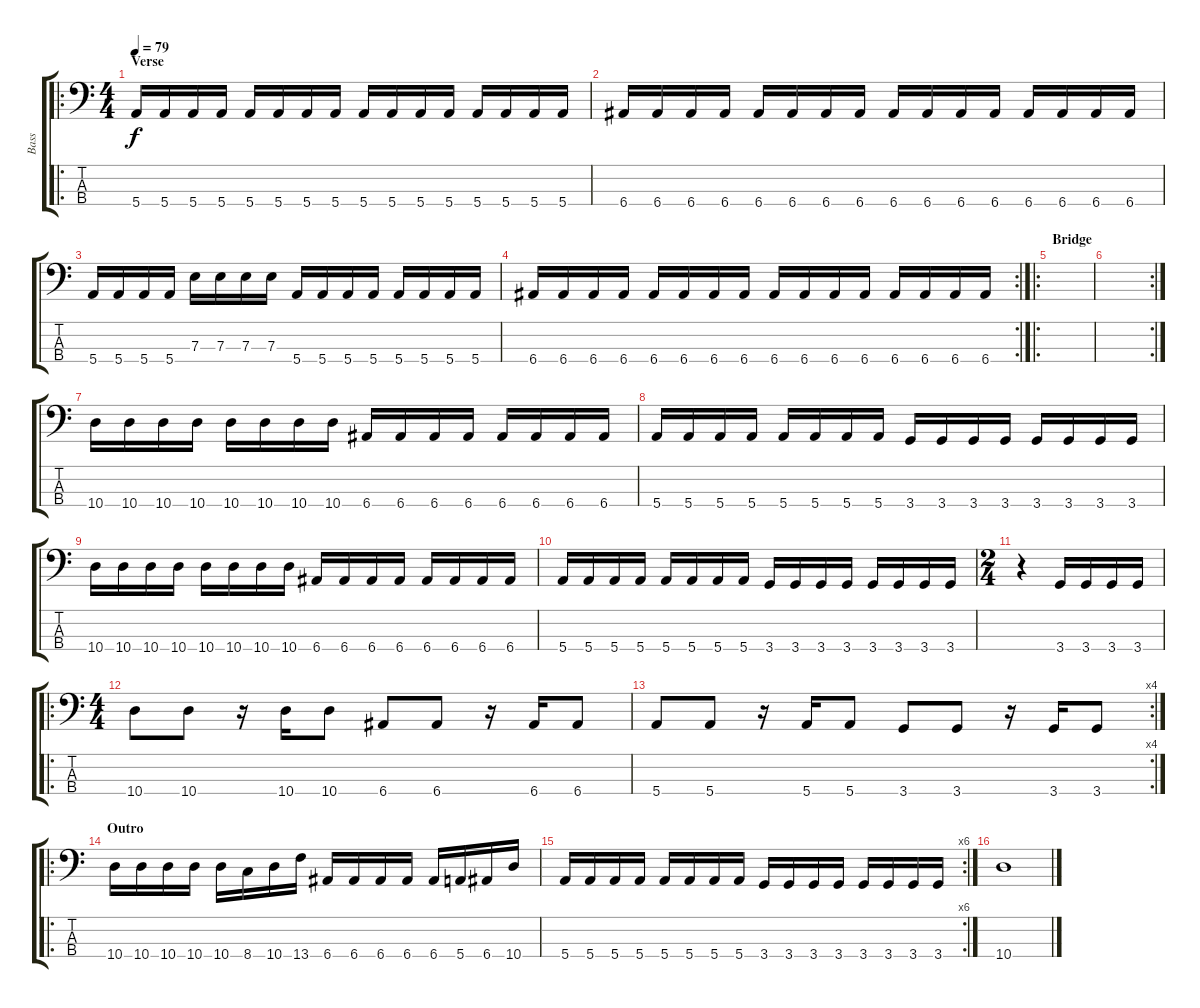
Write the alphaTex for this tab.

\track ("Bass" "Bass") {instrument electricbasspick}
\staff {score tabs}
\tuning (G2 D2 A1 E1) {hide}
\ro
\ts (4 4)
\section ("" "Verse")
\tempo 79
\clef f4
\ks c
5.4.16{dy f} 5.4.16 5.4.16 5.4.16 5.4.16 5.4.16 5.4.16 5.4.16 5.4.16 5.4.16 5.4.16 5.4.16 5.4.16 5.4.16 5.4.16 5.4.16 |
6.4.16 6.4.16 6.4.16 6.4.16 6.4.16 6.4.16 6.4.16 6.4.16 6.4.16 6.4.16 6.4.16 6.4.16 6.4.16 6.4.16 6.4.16 6.4.16 |
5.4.16 5.4.16 5.4.16 5.4.16 7.3.16 7.3.16 7.3.16 7.3.16 5.4.16 5.4.16 5.4.16 5.4.16 5.4.16 5.4.16 5.4.16 5.4.16 |
\rc 2
6.4.16 6.4.16 6.4.16 6.4.16 6.4.16 6.4.16 6.4.16 6.4.16 6.4.16 6.4.16 6.4.16 6.4.16 6.4.16 6.4.16 6.4.16 6.4.16 |
\ro
\section ("" "Bridge")
|
\rc 2
|
10.4.16 10.4.16 10.4.16 10.4.16 10.4.16 10.4.16 10.4.16 10.4.16 6.4.16 6.4.16 6.4.16 6.4.16 6.4.16 6.4.16 6.4.16 6.4.16 |
5.4.16 5.4.16 5.4.16 5.4.16 5.4.16 5.4.16 5.4.16 5.4.16 3.4.16 3.4.16 3.4.16 3.4.16 3.4.16 3.4.16 3.4.16 3.4.16 |
10.4.16 10.4.16 10.4.16 10.4.16 10.4.16 10.4.16 10.4.16 10.4.16 6.4.16 6.4.16 6.4.16 6.4.16 6.4.16 6.4.16 6.4.16 6.4.16 |
5.4.16 5.4.16 5.4.16 5.4.16 5.4.16 5.4.16 5.4.16 5.4.16 3.4.16 3.4.16 3.4.16 3.4.16 3.4.16 3.4.16 3.4.16 3.4.16 |
\ts (2 4)
r.4 3.4.16 3.4.16 3.4.16 3.4.16 |
\ro
\ts (4 4)
10.4.8 10.4.8 r.16 10.4.16 10.4.8 6.4.8 6.4.8 r.16 6.4.16 6.4.8 |
\rc 4
5.4.8 5.4.8 r.16 5.4.16 5.4.8 3.4.8 3.4.8 r.16 3.4.16 3.4.8 |
\ro
\section ("" "Outro")
10.4.16 10.4.16 10.4.16 10.4.16 10.4.16 8.4.16 10.4.16 13.4.16 6.4.16 6.4.16 6.4.16 6.4.16 6.4.16 5.4.16 6.4.16 10.4.16 |
\rc 6
5.4.16 5.4.16 5.4.16 5.4.16 5.4.16 5.4.16 5.4.16 5.4.16 3.4.16 3.4.16 3.4.16 3.4.16 3.4.16 3.4.16 3.4.16 3.4.16 |
10.4.1
